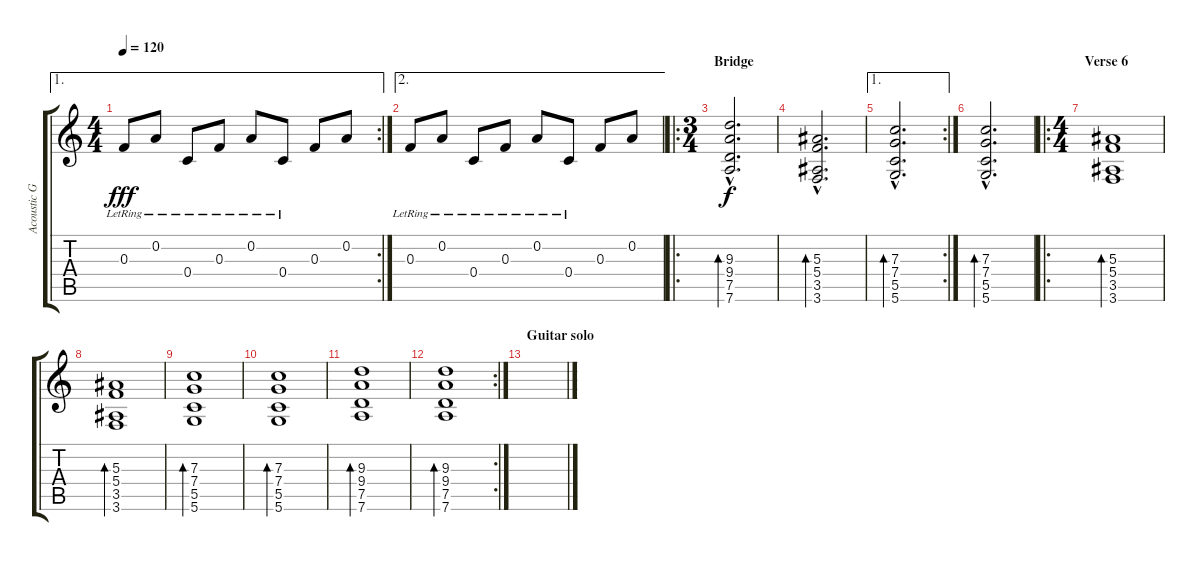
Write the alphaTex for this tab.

\track ("Acoustic Guitar 2" "Acoustic G") {instrument acousticguitarsteel}
\staff {score tabs}
\tuning (D4 A3 F3 C3 G2 D2) {hide}
\ae 1
\rc 2
\ts (4 4)
\tempo 120
\clef g2
\ks c
0.3{lr}.8{dy fff} 0.2{lr}.8 0.4{lr}.8 0.3{lr}.8 0.2{lr}.8 0.4{lr}.8 0.3.8 0.2.8 |
\ae 2
0.3{lr}.8 0.2{lr}.8 0.4{lr}.8 0.3{lr}.8 0.2{lr}.8 0.4{lr}.8 0.3.8 0.2.8 |
\ro
\ts (3 4)
\section ("" "Bridge")
(9.3{hac} 9.4{hac} 7.5{hac} 7.6{hac}).2{d bd 60 dy f} |
(5.3{hac} 5.4{hac} 3.5{hac} 3.6{hac}).2{d bd 60} |
\ae 1
\rc 2
(7.3{hac} 7.4{hac} 5.5{hac} 5.6{hac}).2{d bd 60} |
(7.3{hac} 7.4{hac} 5.5{hac} 5.6{hac}).2{d bd 60} |
\ro
\ts (4 4)
\section ("" "Verse 6")
(5.3 5.4 3.5 3.6).1{bd 60} |
(5.3 5.4 3.5 3.6).1{bd 60} |
(7.3 7.4 5.5 5.6).1{bd 60} |
(7.3 7.4 5.5 5.6).1{bd 60} |
(9.3 9.4 7.5 7.6).1{bd 60} |
\rc 2
(9.3 9.4 7.5 7.6).1{bd 60} |
\section ("" "Guitar solo")
